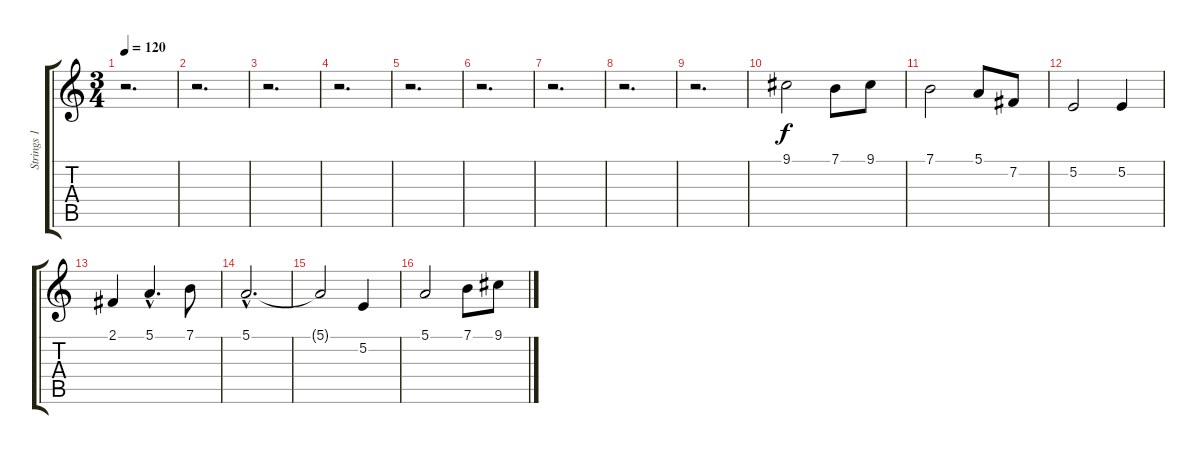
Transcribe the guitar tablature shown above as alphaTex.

\track ("Strings 1" "Strings 1") {instrument stringensemble1}
\staff {score tabs}
\tuning (E4 B3 G3 D3 A2 E2) {hide}
\ts (3 4)
\tempo 120
\clef g2
\ks c
r.2{d dy f} |
r.2{d} |
r.2{d} |
r.2{d} |
r.2{d} |
r.2{d} |
r.2{d} |
r.2{d} |
r.2{d} |
9.1.2 7.1.8 9.1.8 |
7.1.2 5.1.8 7.2.8 |
5.2.2 5.2.4 |
2.1.4 5.1{hac}.4{d} 7.1.8 |
5.1{hac}.2{d} |
5.1{t}.2 5.2.4 |
5.1.2 7.1.8 9.1.8
